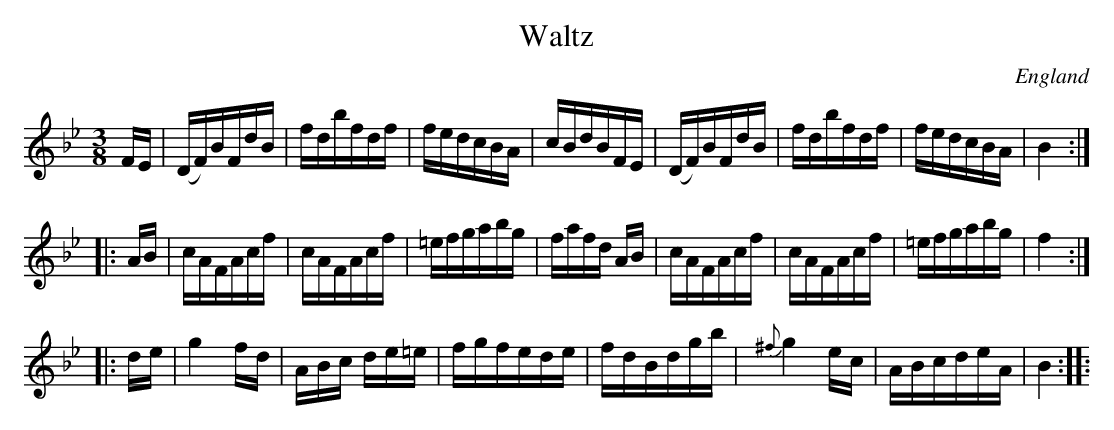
X:1
T:Waltz
L:1/16
M:3/8
O:England
K:Bb
FE |  \
(DF)BFdB | fdbfdf | fedcBA | cBdBFE | \
(DF)BFdB | fdbfdf | fedcBA | B4 ::
AB | \
cAFAcf | cAFAcf | =efgabg | fafd AB | \
cAFAcf | cAFAcf | =efgabg | f4 ::
de | \
g4 fd | ABc de=e | fgfede | fdBdgb | {^f}g4 ec | ABcdeA | B4 ::
